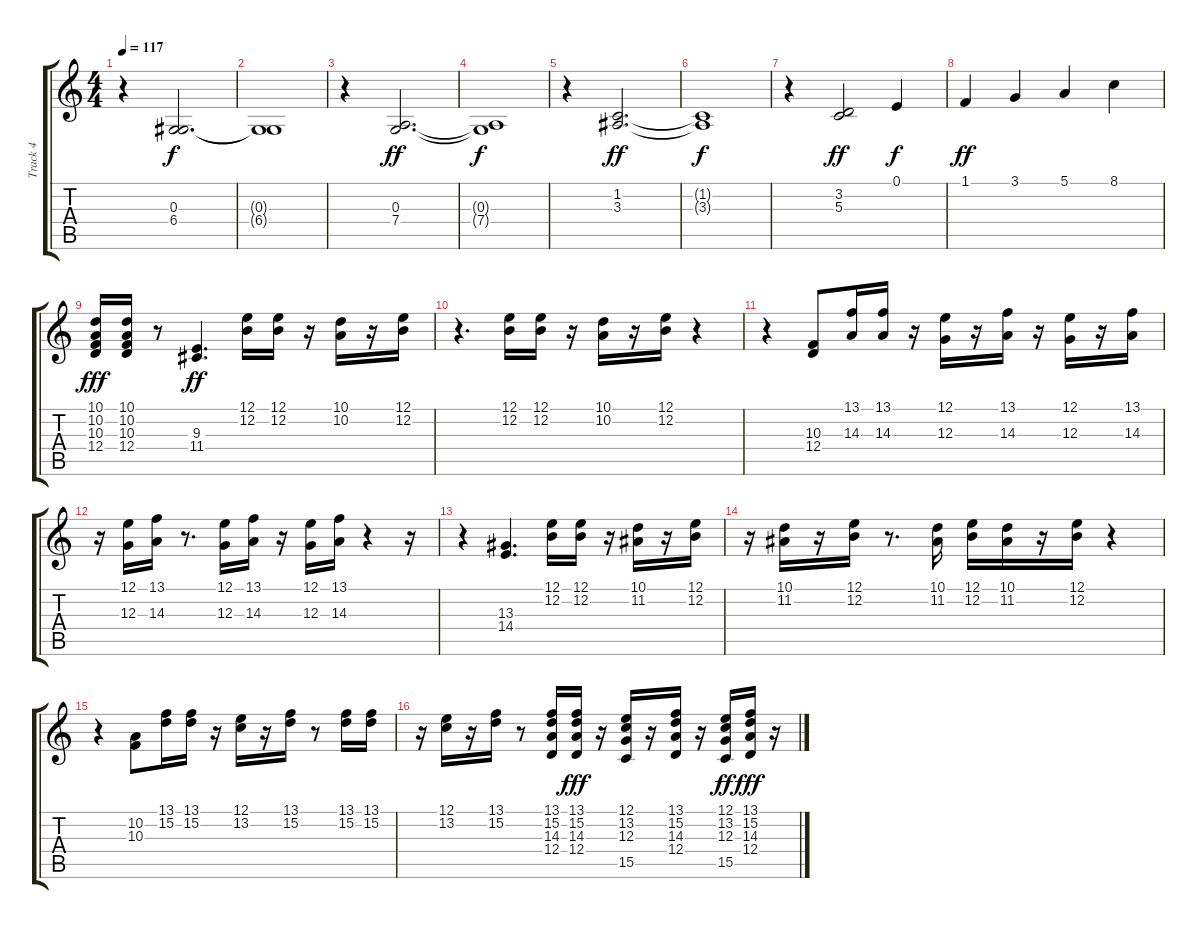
\track ("Track 4" "Track 4") {instrument brasssection}
\staff {score tabs}
\tuning (E4 B3 G3 D3 A2 E2) {hide}
\ts (4 4)
\tempo 117
\clef g2
\ks c
r.4{dy ff} (0.3 6.4).2{d dy f} |
(0.3{t} 6.4{t}).1 |
r.4 (0.3 7.4).2{d dy ff} |
(0.3{t} 7.4{t}).1{dy f} |
r.4 (1.2 3.3).2{d dy ff} |
(1.2{t} 3.3{t}).1{dy f} |
r.4 (3.2 5.3).2{dy ff} 0.1.4{dy f} |
1.1.4{dy ff} 3.1.4 5.1.4 8.1.4 |
(10.1 10.2 10.3 12.4).16{dy fff} (10.1 10.2 10.3 12.4).16 r.8 (9.3 11.4).4{d dy ff} (12.1 12.2).16 (12.1 12.2).16 r.16 (10.1 10.2).16 r.16 (12.1 12.2).16 |
r.4{d} (12.1 12.2).16 (12.1 12.2).16 r.16 (10.1 10.2).16 r.16 (12.1 12.2).16 r.4 |
r.4 (10.3 12.4).8 (13.1 14.3).16 (13.1 14.3).16 r.16 (12.1 12.3).16 r.16 (13.1 14.3).16 r.16 (12.1 12.3).16 r.16 (13.1 14.3).16 |
r.16 (12.1 12.3).16 (13.1 14.3).16 r.8{d} (12.1 12.3).16 (13.1 14.3).16 r.16 (12.1 12.3).16 (13.1 14.3).16 r.4 r.16 |
r.4 (13.3 14.4).4{d} (12.1 12.2).16 (12.1 12.2).16 r.16 (10.1 11.2).16 r.16 (12.1 12.2).16 |
r.16 (10.1 11.2).16 r.16 (12.1 12.2).16 r.8{d} (10.1 11.2).16 (12.1 12.2).16 (10.1 11.2).16 r.16 (12.1 12.2).16 r.4 |
r.4 (10.2 10.3).8 (13.1 15.2).16 (13.1 15.2).16 r.16 (12.1 13.2).16 r.16 (13.1 15.2).16 r.8 (13.1 15.2).16 (13.1 15.2).16 |
r.16 (12.1 13.2).16 r.16 (13.1 15.2).16 r.8 (13.1 15.2 14.3 12.4).16 (13.1 15.2 14.3 12.4).16{dy fff} r.16 (12.1 13.2 12.3 15.5).16 r.16 (13.1 15.2 14.3 12.4).16 r.16 (12.1 13.2 12.3 15.5).16{dy ff} (13.1 15.2 14.3 12.4).16{dy fff} r.16
